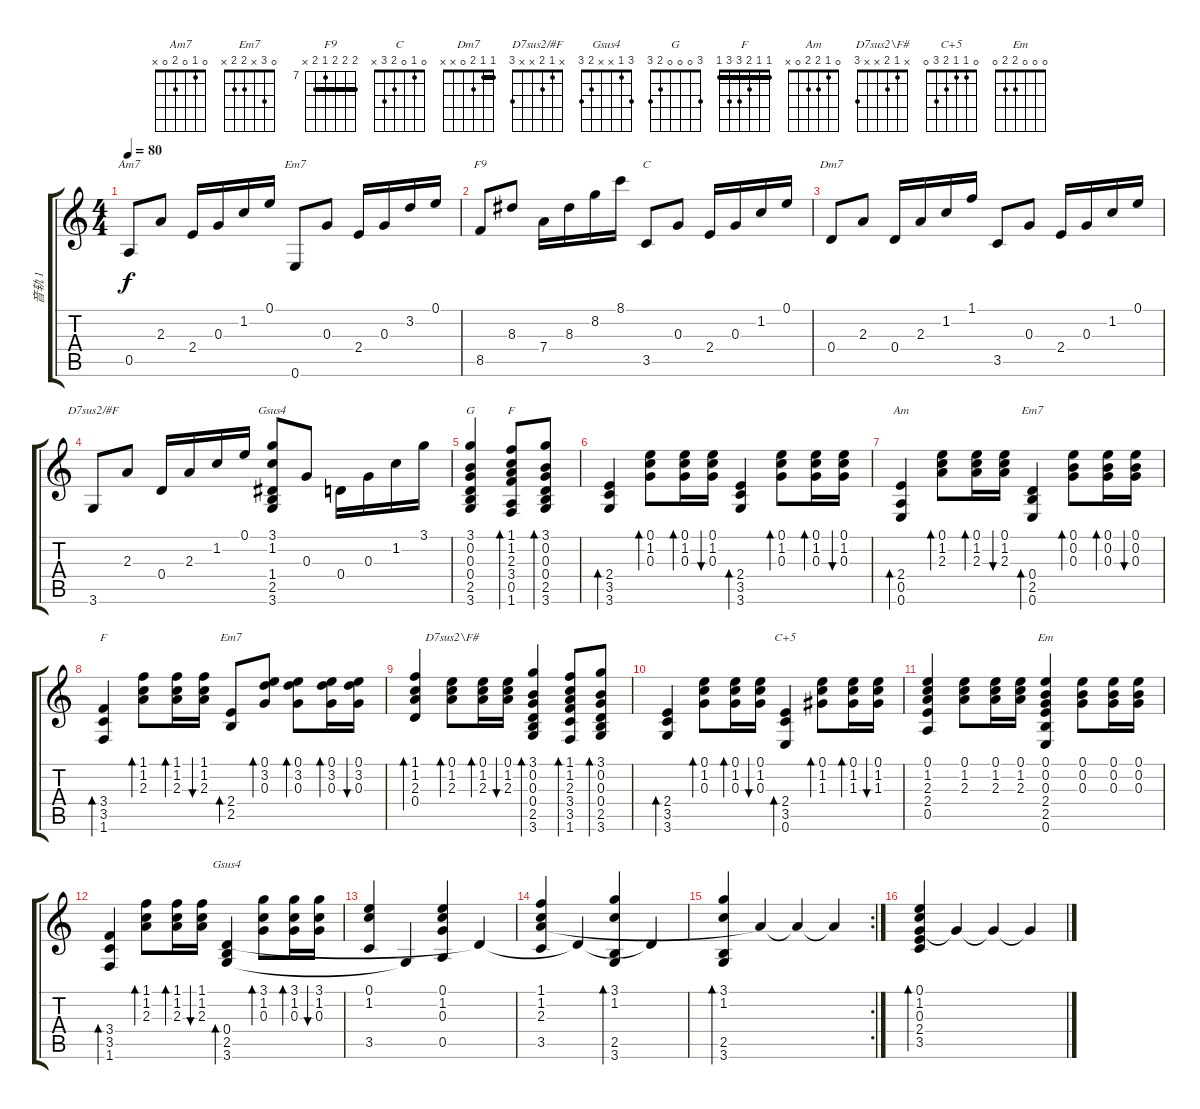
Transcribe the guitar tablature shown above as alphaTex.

\track ("音轨 1" "音轨 1") {instrument acousticguitarnylon}
\staff {score tabs}
\tuning (E4 B3 G3 D3 A2 E2) {hide}
\chord ("Am7" 0 1 0 2 0 x)
\chord ("EM7" 0 3 x 2 2 x)
\chord ("F9" 8 8 8 7 8 x) {firstfret 7 barre 8}
\chord ("C" 0 1 0 2 3 x)
\chord ("Dm7" 1 1 2 0 x x) {barre 1}
\chord ("D7sus2/#F" x 1 2 x x 3)
\chord ("Gsus4" 3 1 x 1 2 3) {barre 1}
\chord ("G" 3 0 0 0 2 3)
\chord ("F" 1 1 2 3 0 1) {barre 1}
\chord ("Am" 0 1 2 2 0 x)
\chord ("Em7" 0 0 0 0 2 0)
\chord ("F" 1 1 2 3 3 1) {barre 1}
\chord ("Em7" 0 3 x 2 2 x)
\chord ("D7sus2\\F#" x 1 2 x x 3)
\chord ("C+5" 0 1 1 2 3 0)
\chord ("Em" 0 0 0 2 2 0)
\chord ("Gsus4" 3 1 x x 2 3)
\ts (4 4)
\tempo 80
\clef g2
\ks c
0.5.8{ch "Am7" dy f} 2.3.8 2.4.16 0.3.16 1.2.16 0.1.16 0.6.8{ch "EM7"} 0.3.8 2.4.16 0.3.16 3.2.16 0.1.16 |
8.5.8{ch "F9"} 8.3.8 7.4.16 8.3.16 8.2.16 8.1.16 3.5.8{ch "C"} 0.3.8 2.4.16 0.3.16 1.2.16 0.1.16 |
0.4.8{ch "Dm7"} 2.3.8 0.4.16 2.3.16 1.2.16 1.1.16 3.5.8 0.3.8 2.4.16 0.3.16 1.2.16 0.1.16 |
3.6.8{ch "D7sus2/#F"} 2.3.8 0.4.16 2.3.16 1.2.16 0.1.16 (3.1 1.2 1.4 2.5 3.6).8{ch "Gsus4"} 0.3.8 0.4.16 0.3.16 1.2.16 3.1.16 |
(3.1 0.2 0.3 0.4 2.5 3.6).4{ch "G"} (1.1 1.2 2.3 3.4 0.5 1.6).8{bd 30 ch "F"} (3.1 0.2 0.3 0.4 2.5 3.6).8{bd 30} |
(2.4 3.5 3.6).4{bd 30} (0.1 1.2 0.3).8{bd 30} (0.1 1.2 0.3).16{bd 30} (0.1 1.2 0.3).16{bu 30} (2.4 3.5 3.6).4{bd 30} (0.1 1.2 0.3).8{bd 30} (0.1 1.2 0.3).16{bd 30} (0.1 1.2 0.3).16{bu 30} |
(2.4 0.5 0.6).4{bd 30 ch "Am"} (0.1 1.2 2.3).8{bd 30} (0.1 1.2 2.3).16{bd 30} (0.1 1.2 2.3).16{bu 30} (0.4 2.5 0.6).4{bd 30 ch "Em7"} (0.1 0.2 0.3).8{bd 30} (0.1 0.2 0.3).16{bd 30} (0.1 0.2 0.3).16{bu 30} |
(3.4 3.5 1.6).4{bd 30 ch "F"} (1.1 1.2 2.3).8{bd 30} (1.1 1.2 2.3).16{bd 30} (1.1 1.2 2.3).16{bu 30} (2.4 2.5).8{bd 30 ch "Em7"} (0.1 3.2 0.3).8{bd 30} (0.1 3.2 0.3).8{bd 30} (0.1 3.2 0.3).16{bd 30} (0.1 3.2 0.3).16{bu 30} |
(1.1 1.2 2.3 0.4).4{bd 30} (0.1 1.2 2.3).8{bd 30 ch "D7sus2\\F#"} (0.1 1.2 2.3).16{bd 30} (0.1 1.2 2.3).16{bu 30} (3.1 0.2 0.3 0.4 2.5 3.6).4{bd 30} (1.1 1.2 2.3 3.4 3.5 1.6).8{bd 30} (3.1 0.2 0.3 0.4 2.5 3.6).8{bd 30} |
(2.4 3.5 3.6).4{bd 30} (0.1 1.2 0.3).8{bd 30} (0.1 1.2 0.3).16{bd 30} (0.1 1.2 0.3).16{bu 30} (2.4 3.5 0.6).4{bd 30 ch "C+5"} (0.1 1.2 1.3).8{bd 30} (0.1 1.2 1.3).16{bd 30} (0.1 1.2 1.3).16{bu 30} |
(0.1 1.2 2.3 2.4 0.5).4 (0.1 1.2 2.3).8 (0.1 1.2 2.3).16 (0.1 1.2 2.3).16 (0.1 0.2 0.3 2.4 2.5 0.6).4{ch "Em"} (0.1 0.2 0.3).8 (0.1 0.2 0.3).16 (0.1 0.2 0.3).16 |
(3.4 3.5 1.6).4{bd 30} (1.1 1.2 2.3).8{bd 30} (1.1 1.2 2.3).16{bd 30} (1.1 1.2 2.3).16{bu 30} (0.4 2.5 3.6).4{bd 30 ch "Gsus4"} (3.1 1.2 0.3).8{bd 30} (3.1 1.2 0.3).16{bd 30} (3.1 1.2 0.3).16{bu 30} |
(0.1 1.2 3.5).4 3.6{t}.4 (0.1 1.2 0.3 0.5).4 0.4{t}.4 |
(1.1 1.2 2.3 3.5).4 0.4{t}.4 (3.1 1.2 2.5 3.6).4{bd 480} 0.4{t}.4 |
\rc 2
(3.1 1.2 2.5 3.6).4{bd 480} 2.3{t}.4 2.3{t}.4 2.3{t}.4 |
(0.1 1.2 0.3 2.4 3.5).4{bd 480} 0.3{t}.4 0.3{t}.4 0.3{t}.4
